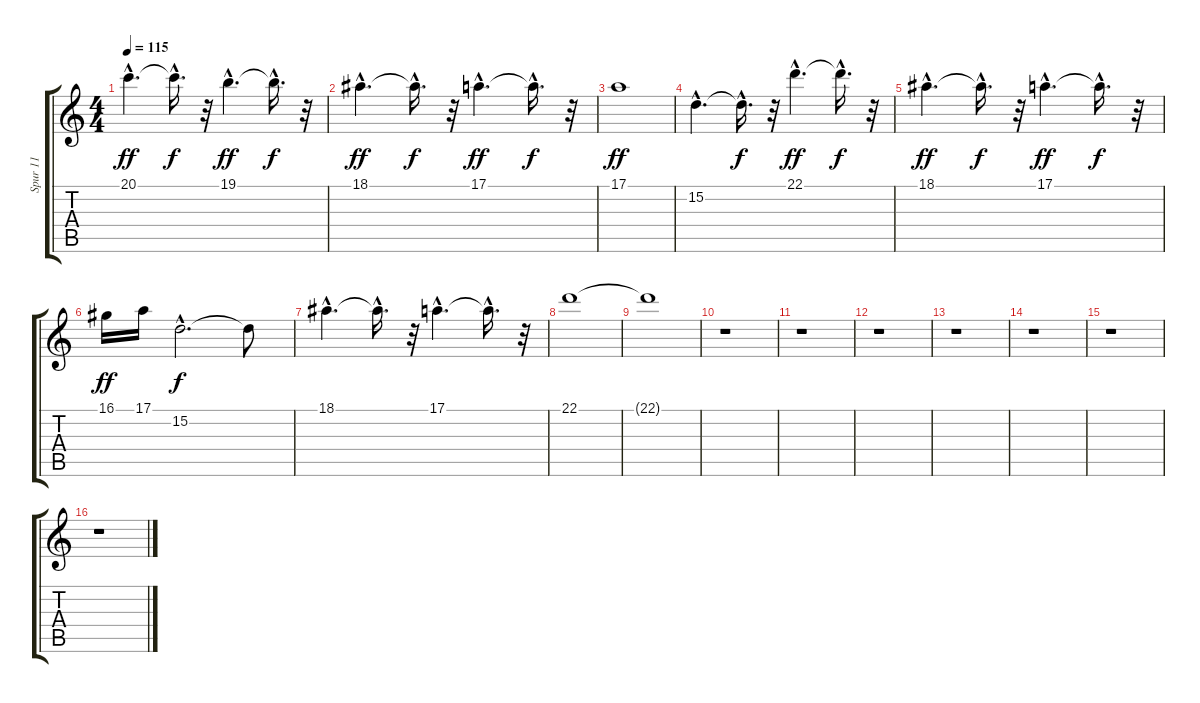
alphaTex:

\track ("Spur 11" "Spur 11") {instrument stringensemble1}
\staff {score tabs}
\tuning (E4 B3 G3 D3 A2 E2) {hide}
\ts (4 4)
\tempo 115
\clef g2
\ks c
20.1{hac}.4{d dy ff} 20.1{hac t}.16{d dy f} r.32 19.1{hac}.4{d dy ff} 19.1{hac t}.16{d dy f} r.32 |
18.1{hac}.4{d dy ff} 18.1{hac t}.16{d dy f} r.32 17.1{hac}.4{d dy ff} 17.1{hac t}.16{d dy f} r.32 |
17.1.1{dy ff} |
15.2{hac}.4{d} 15.2{hac t}.16{d dy f} r.32 22.1{hac}.4{d dy ff} 22.1{hac t}.16{d dy f} r.32 |
18.1{hac}.4{d dy ff} 18.1{hac t}.16{d dy f} r.32 17.1{hac}.4{d dy ff} 17.1{hac t}.16{d dy f} r.32 |
16.1.16{dy ff} 17.1.16 15.2{hac}.2{d dy f} 15.2{t}.8 |
18.1{hac}.4{d} 18.1{hac t}.16{d} r.32 17.1{hac}.4{d} 17.1{hac t}.16{d} r.32 |
22.1.1 |
22.1{t}.1 |
r.1 |
r.1 |
r.1 |
r.1 |
r.1 |
r.1 |
r.1
